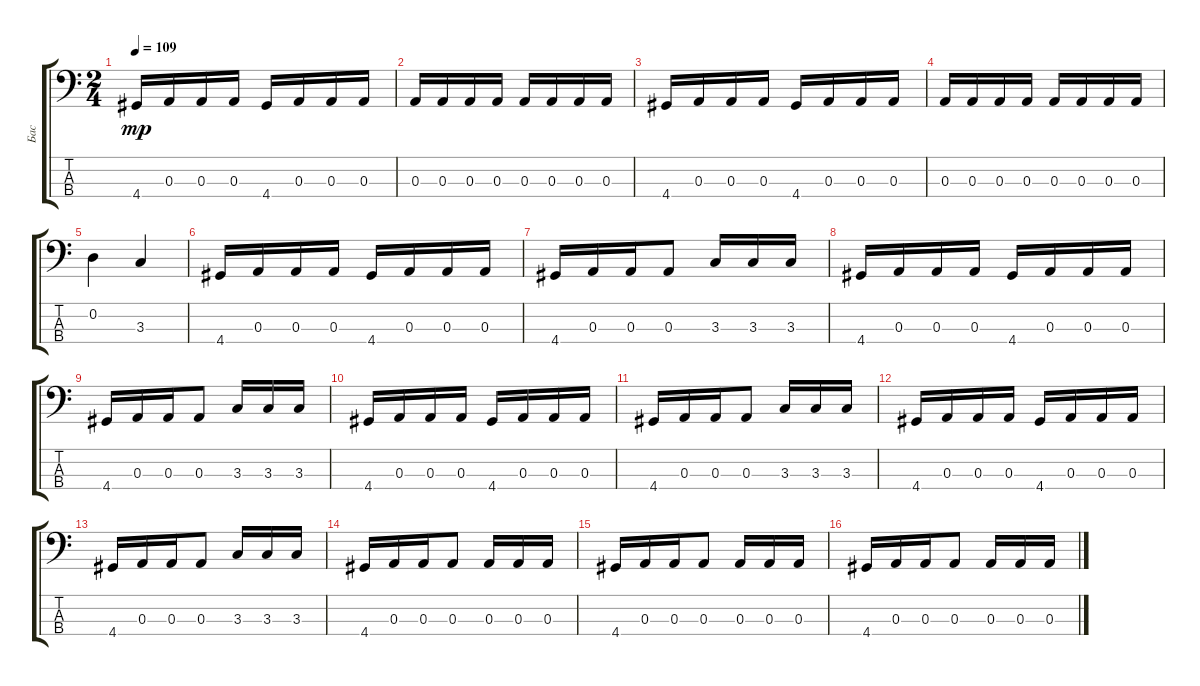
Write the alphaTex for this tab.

\track ("Бас" "Бас") {instrument electricbassfinger}
\staff {score tabs}
\tuning (G2 D2 A1 E1) {hide}
\ts (2 4)
\tempo 109
\clef f4
\ks c
4.4.16{dy mp} 0.3.16 0.3.16 0.3.16 4.4.16 0.3.16 0.3.16 0.3.16 |
0.3.16 0.3.16 0.3.16 0.3.16 0.3.16 0.3.16 0.3.16 0.3.16 |
4.4.16 0.3.16 0.3.16 0.3.16 4.4.16 0.3.16 0.3.16 0.3.16 |
0.3.16 0.3.16 0.3.16 0.3.16 0.3.16 0.3.16 0.3.16 0.3.16 |
0.2.4 3.3.4 |
4.4.16 0.3.16 0.3.16 0.3.16 4.4.16 0.3.16 0.3.16 0.3.16 |
4.4.16 0.3.16 0.3.16 0.3.8 3.3.16 3.3.16 3.3.16 |
4.4.16 0.3.16 0.3.16 0.3.16 4.4.16 0.3.16 0.3.16 0.3.16 |
4.4.16 0.3.16 0.3.16 0.3.8 3.3.16 3.3.16 3.3.16 |
4.4.16 0.3.16 0.3.16 0.3.16 4.4.16 0.3.16 0.3.16 0.3.16 |
4.4.16 0.3.16 0.3.16 0.3.8 3.3.16 3.3.16 3.3.16 |
4.4.16 0.3.16 0.3.16 0.3.16 4.4.16 0.3.16 0.3.16 0.3.16 |
4.4.16 0.3.16 0.3.16 0.3.8 3.3.16 3.3.16 3.3.16 |
4.4.16 0.3.16 0.3.16 0.3.8 0.3.16 0.3.16 0.3.16 |
4.4.16 0.3.16 0.3.16 0.3.8 0.3.16 0.3.16 0.3.16 |
4.4.16 0.3.16 0.3.16 0.3.8 0.3.16 0.3.16 0.3.16
